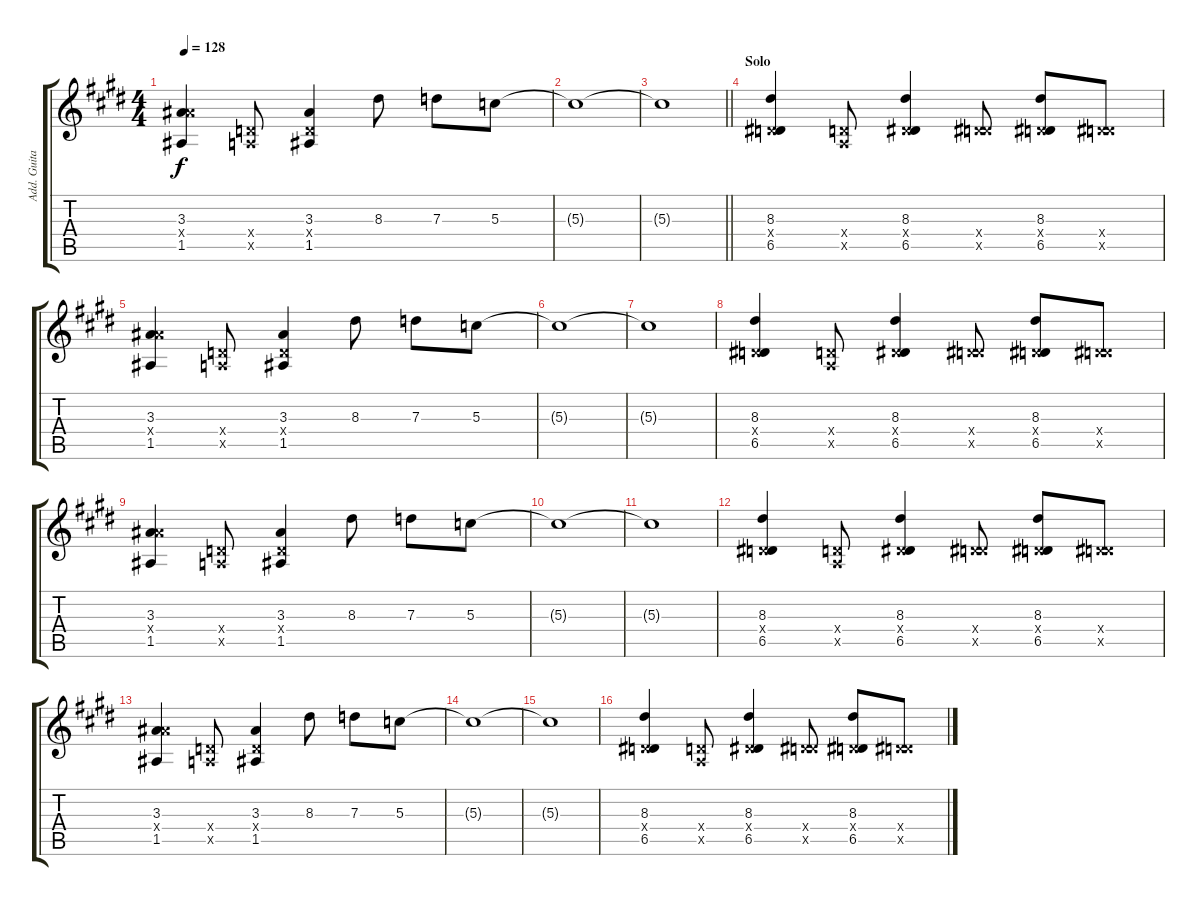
\track ("Add. Guitar" "Add. Guita") {instrument distortionguitar}
\staff {score tabs}
\tuning (E4 B3 G3 D3 A2 E2) {hide}
\ts (4 4)
\tempo 128
\clef g2
\ks e
(3.3 8.4{x} 1.5).4{dy f} (0.4{x} 0.5{x}).8 (3.3 0.4{x} 1.5).4 8.3.8 7.3.8 5.3.8 |
5.3{t}.1 |
\barLineRight lightlight
5.3{t}.1 |
\section ("" "Solo")
(8.3 0.4{x} 6.5).4 (0.4{x} 0.5{x}).8 (8.3 0.4{x} 6.5).4 (0.4{x} 6.5{x}).8 (8.3 0.4{x} 6.5).8 (0.4{x} 6.5{x}).8 |
(3.3 8.4{x} 1.5).4 (0.4{x} 0.5{x}).8 (3.3 0.4{x} 1.5).4 8.3.8 7.3.8 5.3.8 |
5.3{t}.1 |
5.3{t}.1 |
(8.3 0.4{x} 6.5).4 (0.4{x} 0.5{x}).8 (8.3 0.4{x} 6.5).4 (0.4{x} 6.5{x}).8 (8.3 0.4{x} 6.5).8 (0.4{x} 6.5{x}).8 |
(3.3 8.4{x} 1.5).4 (0.4{x} 0.5{x}).8 (3.3 0.4{x} 1.5).4 8.3.8 7.3.8 5.3.8 |
5.3{t}.1 |
5.3{t}.1 |
(8.3 0.4{x} 6.5).4 (0.4{x} 0.5{x}).8 (8.3 0.4{x} 6.5).4 (0.4{x} 6.5{x}).8 (8.3 0.4{x} 6.5).8 (0.4{x} 6.5{x}).8 |
(3.3 8.4{x} 1.5).4 (0.4{x} 0.5{x}).8 (3.3 0.4{x} 1.5).4 8.3.8 7.3.8 5.3.8 |
5.3{t}.1 |
5.3{t}.1 |
(8.3 0.4{x} 6.5).4 (0.4{x} 0.5{x}).8 (8.3 0.4{x} 6.5).4 (0.4{x} 6.5{x}).8 (8.3 0.4{x} 6.5).8 (0.4{x} 6.5{x}).8
